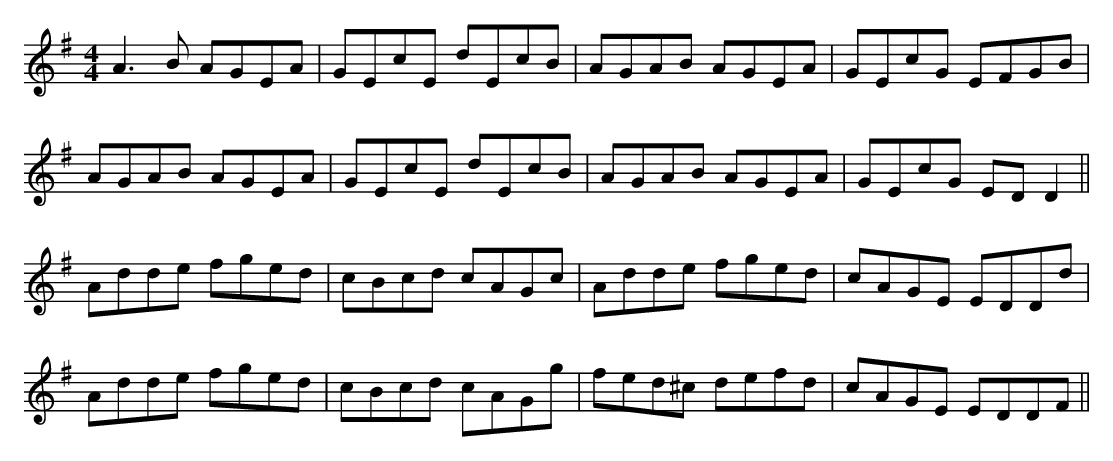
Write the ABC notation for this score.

X:1
M:4/4
K:Dmix
A3 B AGEA|GEcE dEcB|AGAB AGEA|GEcG EFGB|
AGAB AGEA|GEcE dEcB|AGAB AGEA|GEcG EDD2||
Adde fged|cBcd cAGc|Adde fged|cAGE EDDd|
Adde fged|cBcd cAGg|fed^c defd|cAGE EDDF||
